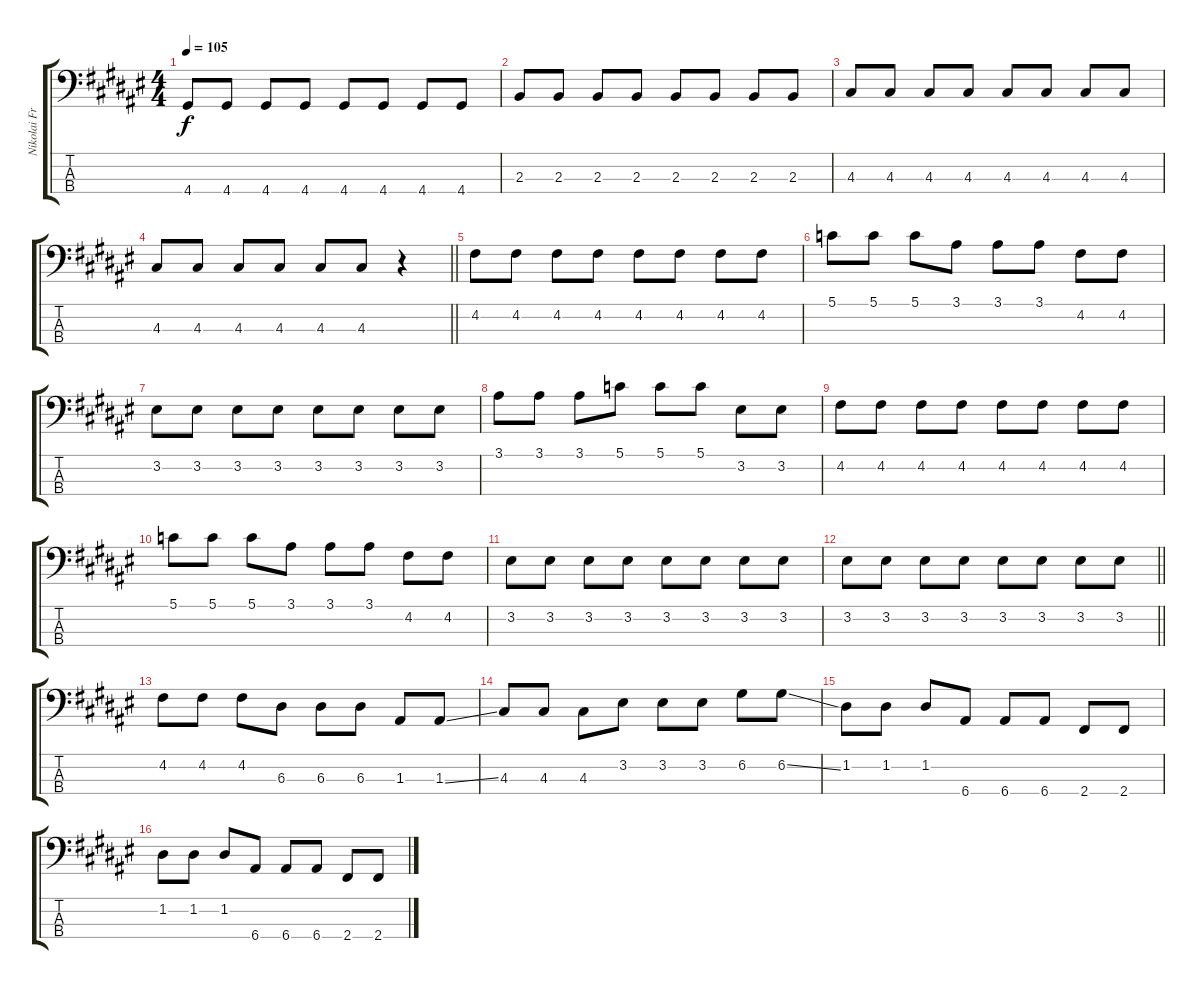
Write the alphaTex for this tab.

\track ("Nikolai Fraiture - Bass" "Nikolai Fr") {instrument electricbassfinger}
\staff {score tabs}
\tuning (G2 D2 A1 E1) {hide}
\ts (4 4)
\tempo 105
\clef f4
\ks f#
4.4.8{dy f} 4.4.8 4.4.8 4.4.8 4.4.8 4.4.8 4.4.8 4.4.8 |
2.3.8 2.3.8 2.3.8 2.3.8 2.3.8 2.3.8 2.3.8 2.3.8 |
4.3.8 4.3.8 4.3.8 4.3.8 4.3.8 4.3.8 4.3.8 4.3.8 |
\barLineRight lightlight
4.3.8 4.3.8 4.3.8 4.3.8 4.3.8 4.3.8 r.4 |
4.2.8 4.2.8 4.2.8 4.2.8 4.2.8 4.2.8 4.2.8 4.2.8 |
5.1.8 5.1.8 5.1.8 3.1.8 3.1.8 3.1.8 4.2.8 4.2.8 |
3.2.8 3.2.8 3.2.8 3.2.8 3.2.8 3.2.8 3.2.8 3.2.8 |
3.1.8 3.1.8 3.1.8 5.1.8 5.1.8 5.1.8 3.2.8 3.2.8 |
4.2.8 4.2.8 4.2.8 4.2.8 4.2.8 4.2.8 4.2.8 4.2.8 |
5.1.8 5.1.8 5.1.8 3.1.8 3.1.8 3.1.8 4.2.8 4.2.8 |
3.2.8 3.2.8 3.2.8 3.2.8 3.2.8 3.2.8 3.2.8 3.2.8 |
\barLineRight lightlight
3.2.8 3.2.8 3.2.8 3.2.8 3.2.8 3.2.8 3.2.8 3.2.8 |
4.2.8 4.2.8 4.2.8 6.3.8 6.3.8 6.3.8 1.3.8 1.3{ss}.8 |
4.3.8 4.3.8 4.3.8 3.2.8 3.2.8 3.2.8 6.2.8 6.2{ss}.8 |
1.2.8 1.2.8 1.2.8 6.4.8 6.4.8 6.4.8 2.4.8 2.4.8 |
1.2.8 1.2.8 1.2.8 6.4.8 6.4.8 6.4.8 2.4.8 2.4.8
